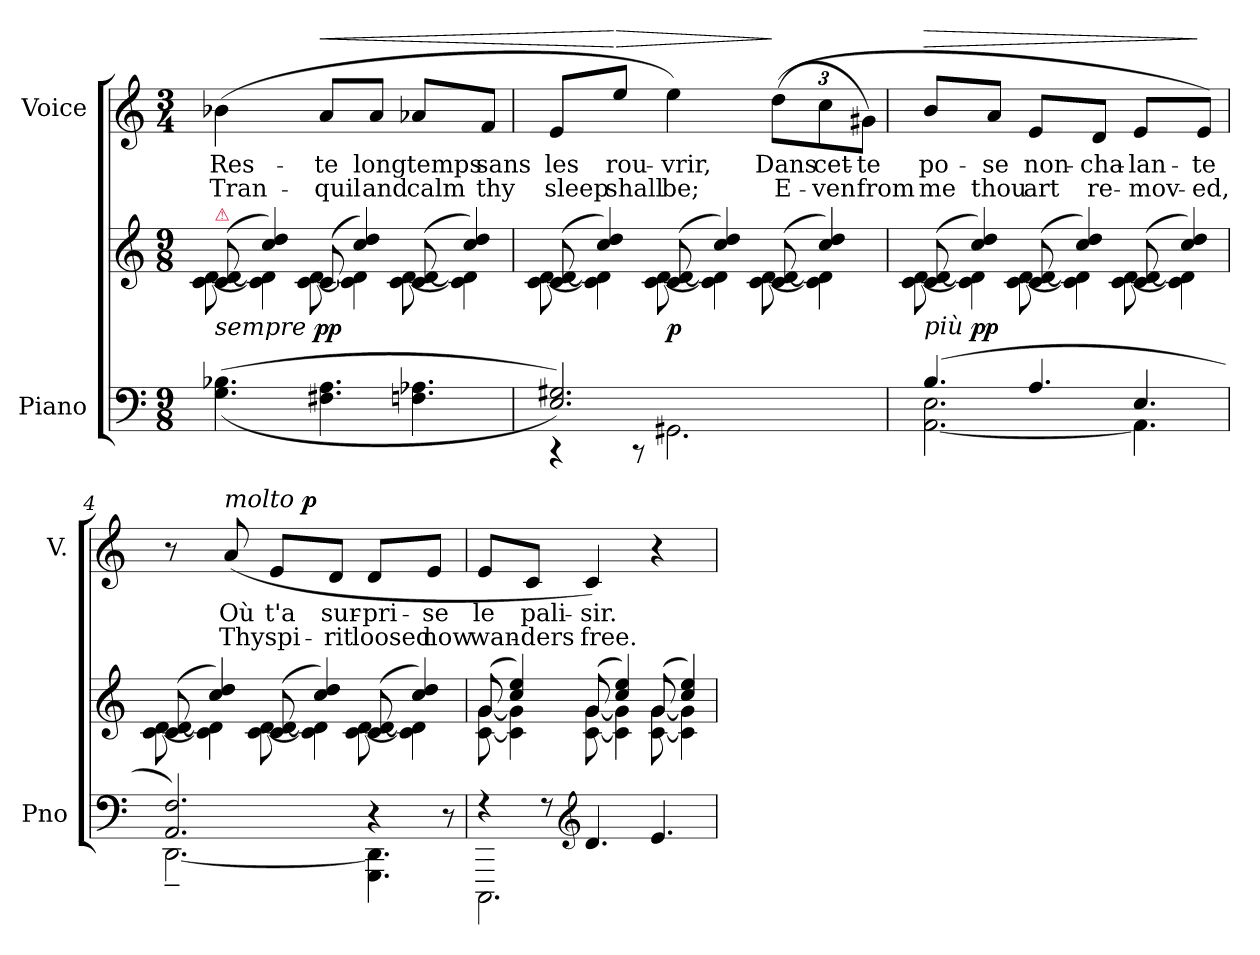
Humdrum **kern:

**kern	**kern	**dynam	**kern	**text	**text	**dynam
*part2	*part2	*part2	*part1	*part1	*part1	*part1
*staff3	*staff2	*staff2/3	*staff1	*staff1	*staff1	*staff1
*I"Piano	*	*	*I"Voice	*	*	*
*I'Pno	*	*	*I'V.	*	*	*
*clefF4	*clefG2	*	*clefG2	*	*	*
*k[]	*k[]	*	*k[]	*	*	*
*C:	*C:	*	*C:	*	*	*
*M9/8	*M9/8	*	*M3/4	*	*	*
*Xtuplet	*Xtuplet	*	*	*	*	*
=1	=1	=1	=1	=1	=1	=1
*	*^	*	*	*	*	*
!	!LO:TX:a:color=crimson:t=⚠	!	!	!	!	!	!
!	!	!	!LO:DY:t=sempre %s	!	!	!LO:LY:i	!
(<(>6.G 6.B-X	(12c 12d	[12c [12d	pp	(4b-X	Res-	Tran-	.
.	6cc 6dd)	6c] 6d]	.	.	.	.	.
!	!	!	!	!	!	!LO:LY:i	!LO:HP:a
6.F#X 6.A	(12c	[12c [12d	.	8a/L	-te	-quil	<
.	6cc 6dd)	6c] 6d]	.	.	.	.	.
!	!	!	!	!	!	!LO:LY:i	!
.	.	.	.	8a/J	long	and	.
!	!	!	!	!	!	!LO:LY:i	!
6.Fn 6.A-X	(12c 12d	[12c [12d	.	8a-X/L	temps	calm	.
.	6cc 6dd)	6c] 6d]	.	.	.	.	.
!	!	!	!	!	!	!LO:LY:i	!
.	.	.	.	8f/J	sans	thy	.
=2	=2	=2	=2	=2	=2	=2	=2
*^	*	*	*	*	*	*	*
!	!	!	!	!	!	!	!LO:LY:i	!
2.E 2.G#X))	6rCC	(12c 12d	[12c [12d	.	8e/L	les	sleep	.
.	.	6cc 6dd)	6c] 6d]	.	.	.	.	.
!	!	!	!	!	!	!	!LO:LY:i	!LO:HP:n=1:a
.	.	.	.	.	8ee/J	rou-	shall	[ >
.	12rCC	.	.	.	.	.	.	.
!	!	!	!	!	!	!	!LO:LY:i	!
.	3.GG#X	(12c 12d	[12c [12d	p	4ee)	-vrir,	be;	.
.	.	6cc 6dd)	6c] 6d]	.	.	.	.	.
!	!	!	!	!	!	!	!LO:LY:i	!
.	.	(12c 12d	[12c [12d	.	(>(>12dd\L	Dans	E-	]
!	!	!	!	!	!	!	!LO:LY:i	!
.	.	6cc 6dd)	6c] 6d]	.	12cc\	cet-	-ven	.
!	!	!	!	!	!	!	!LO:LY:i	!
.	.	.	.	.	12g#X\J)	-te	from	.
=3	=3	=3	=3	=3	=3	=3	=3	=3
!	!	!	!	!LO:DY:t=più %s	!	!	!LO:LY:i	!LO:HP:a
(6.B	[3.AA 3.E	(12c 12d	[12c [12d	pp	8b/L	po-	me	>
.	.	6cc 6dd)	6c] 6d]	.	.	.	.	.
!	!	!	!	!	!	!	!LO:LY:i	!
.	.	.	.	.	8a/J	-se	thou	.
!	!	!	!	!	!	!	!LO:LY:i	!
6.A	.	(12c 12d	[12c [12d	.	8e/L	non-	art	.
.	.	6cc 6dd)	6c] 6d]	.	.	.	.	.
!	!	!	!	!	!	!	!LO:LY:i	!
.	.	.	.	.	8d/J	-cha-	re-	.
!	!	!	!	!	!	!	!LO:LY:i	!
6.E	6.AA]	(12c 12d	[12c [12d	.	8e/L	-lan-	-mov-	.
.	.	6cc 6dd)	6c] 6d]	.	.	.	.	.
!	!	!	!	!	!	!	!LO:LY:i	!
.	.	.	.	.	8e/J)	-te	-ed,	]
=4	=4	=4	=4	=4	=4	=4	=4	=4
*	*^	*	*	*	*	*	*	*
2.AA 2.F)	[3.DD~	2ryy	(12c 12d	[12c [12d	.	8r	.	.	.
.	.	.	6cc 6dd)	6c] 6d]	.	.	.	.	.
!	!	!	!	!	!	!	!	!LO:LY:i	!LO:DY:a:t=molto %s
.	.	.	.	.	.	(>8a	Où	Thy	p
!	!	!	!	!	!	!	!	!LO:LY:i	!
.	.	.	(12c 12d	[12c [12d	.	8e/L	t'a	spi-	.
.	.	.	6cc 6dd)	6c] 6d]	.	.	.	.	.
!	!	!	!	!	!	!	!	!LO:LY:i	!
.	.	.	.	.	.	8d/J	sur-	-rit	.
!	!	!	!	!	!	!	!	!LO:LY:i	!
.	6.GGG 6.DD]	6r	(12c 12d	[12c [12d	.	8d/L	-pri-	loosed	.
.	.	.	6cc 6dd)	6c] 6d]	.	.	.	.	.
!	!	!	!	!	!	!	!	!LO:LY:i	!
.	.	.	.	.	.	8e/J	-se	now	.
.	.	12r	.	.	.	.	.	.	.
=5	=5	=5	=5	=5	=5	=5	=5	=5	=5
!	!	!	!	!	!	!	!	!LO:LY:i	!
*	*v	*v	*	*	*	*	*	*	*
6r	2.CCC	(12g	[12c [12g	.	8e/L	le	wan-	.
.	.	6cc 6ee)	6c] 6g]	.	.	.	.	.
!	!	!	!	!	!	!	!LO:LY:i	!
.	.	.	.	.	8c/J	pali-	-ders	.
12r	.	.	.	.	.	.	.	.
*clefG2	*	*	*	*	*	*	*	*
!	!	!	!	!	!	!	!LO:LY:i	!
6.di	.	(12g	[12c [12g	.	4c)	-sir.	free.	.
.	.	6cc 6ee)	6c] 6g]	.	.	.	.	.
6.e	.	(12g	[12c [12g	.	4r	.	.	.
.	.	6cc 6ee)	6c] 6g]	.	.	.	.	.
*v	*v	*	*	*	*	*	*	*
*	*v	*v	*	*	*	*	*
=	=	=	=	=	=	=
*-	*-	*-	*-	*-	*-	*-
